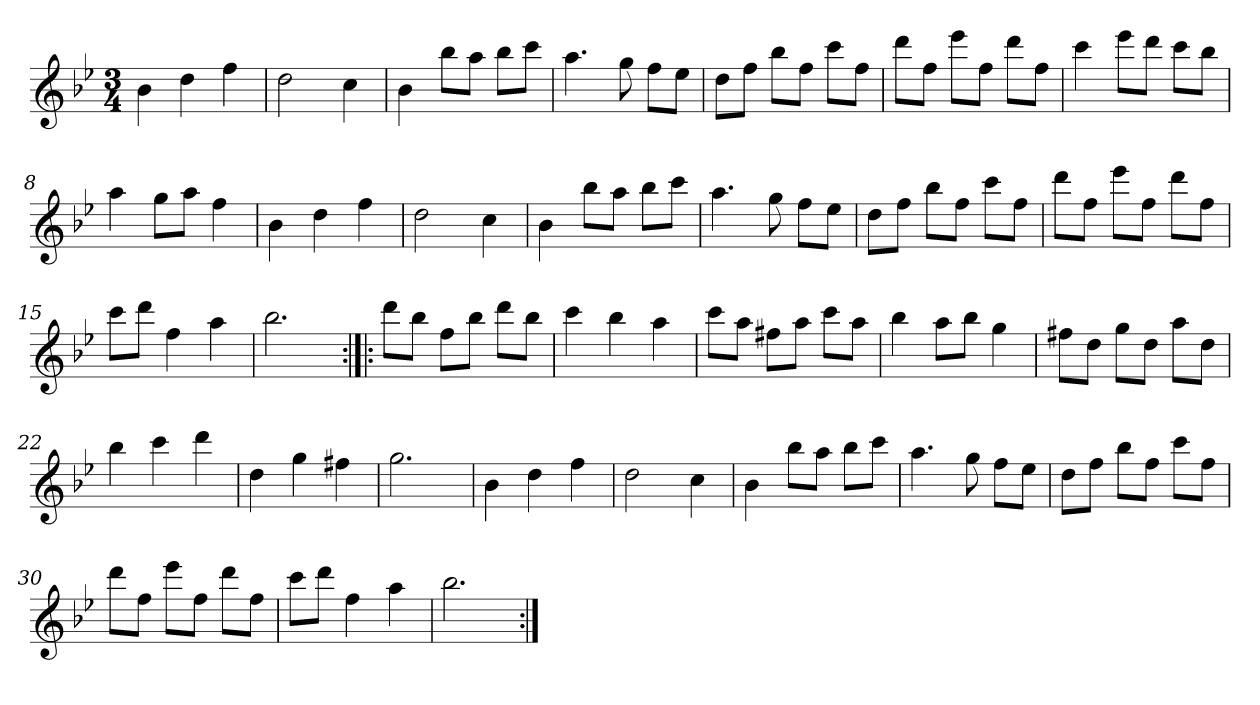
**kern
*part1
*staff1
*clefG2
*k[b-e-]
*B-:
*M3/4
*MM120
=1
4b-
4dd
4ff
=2
2dd
4cc
=3
4b-
8bb-\L
8aa\J
8bb-\L
8ccc\J
=4
4.aa
8gg
8ff\L
8ee-\J
=5
8dd\L
8ff\J
8bb-\L
8ff\J
8ccc\L
8ff\J
=6
8ddd\L
8ff\J
8eee-\L
8ff\J
8ddd\L
8ff\J
=7
4ccc
8eee-\L
8ddd\J
8ccc\L
8bb-\J
=8
4aa
8gg\L
8aa\J
4ff
=9
4b-
4dd
4ff
=10
2dd
4cc
=11
4b-
8bb-\L
8aa\J
8bb-\L
8ccc\J
=12
4.aa
8gg
8ff\L
8ee-\J
=13
8dd\L
8ff\J
8bb-\L
8ff\J
8ccc\L
8ff\J
=14
8ddd\L
8ff\J
8eee-\L
8ff\J
8ddd\L
8ff\J
=15
8ccc\L
8ddd\J
4ff
4aa
=16
2.bb-
=17:|!|:
8ddd\L
8bb-\J
8ff\L
8bb-\J
8ddd\L
8bb-\J
=18
4ccc
4bb-
4aa
=19
8ccc\L
8aa\J
8ff#X\L
8aa\J
8ccc\L
8aa\J
=20
4bb-
8aa\L
8bb-\J
4gg
=21
8ff#X\L
8dd\J
8gg\L
8dd\J
8aa\L
8dd\J
=22
4bb-
4ccc
4ddd
=23
4dd
4gg
4ff#X
=24
2.gg
=25
4b-
4dd
4ff
=26
2dd
4cc
=27
4b-
8bb-\L
8aa\J
8bb-\L
8ccc\J
=28
4.aa
8gg
8ff\L
8ee-\J
=29
8dd\L
8ff\J
8bb-\L
8ff\J
8ccc\L
8ff\J
=30
8ddd\L
8ff\J
8eee-\L
8ff\J
8ddd\L
8ff\J
=31
8ccc\L
8ddd\J
4ff
4aa
=32
2.bb-
=:|!
*-
